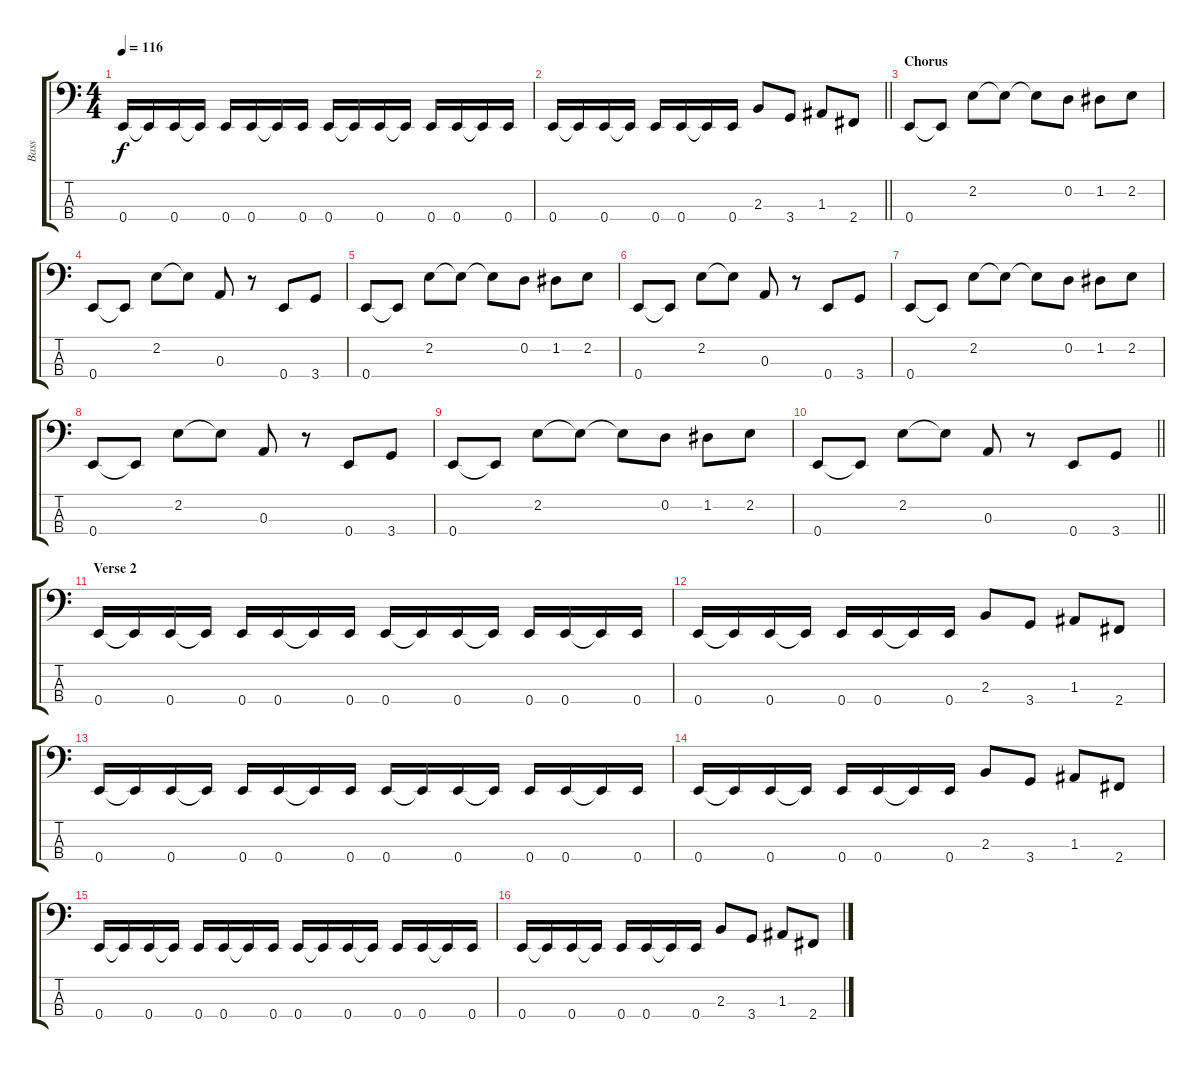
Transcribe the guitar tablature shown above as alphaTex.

\track ("Bass" "Bass") {instrument electricbassfinger}
\staff {score tabs}
\tuning (G2 D2 A1 E1) {hide}
\ts (4 4)
\tempo 116
\clef f4
\ks c
0.4.16{dy f} 0.4{t}.16 0.4.16 0.4{t}.16 0.4.16 0.4.16 0.4{t}.16 0.4.16 0.4.16 0.4{t}.16 0.4.16 0.4{t}.16 0.4.16 0.4.16 0.4{t}.16 0.4.16 |
\barLineRight lightlight
0.4.16 0.4{t}.16 0.4.16 0.4{t}.16 0.4.16 0.4.16 0.4{t}.16 0.4.16 2.3.8 3.4.8 1.3.8 2.4.8 |
\section ("" "Chorus")
0.4.8 0.4{t}.8 2.2.8 2.2{t}.8 2.2{t}.8 0.2.8 1.2.8 2.2.8 |
0.4.8 0.4{t}.8 2.2.8 2.2{t}.8 0.3.8 r.8 0.4.8 3.4.8 |
0.4.8 0.4{t}.8 2.2.8 2.2{t}.8 2.2{t}.8 0.2.8 1.2.8 2.2.8 |
0.4.8 0.4{t}.8 2.2.8 2.2{t}.8 0.3.8 r.8 0.4.8 3.4.8 |
0.4.8 0.4{t}.8 2.2.8 2.2{t}.8 2.2{t}.8 0.2.8 1.2.8 2.2.8 |
0.4.8 0.4{t}.8 2.2.8 2.2{t}.8 0.3.8 r.8 0.4.8 3.4.8 |
0.4.8 0.4{t}.8 2.2.8 2.2{t}.8 2.2{t}.8 0.2.8 1.2.8 2.2.8 |
\barLineRight lightlight
0.4.8 0.4{t}.8 2.2.8 2.2{t}.8 0.3.8 r.8 0.4.8 3.4.8 |
\section ("" "Verse 2")
0.4.16 0.4{t}.16 0.4.16 0.4{t}.16 0.4.16 0.4.16 0.4{t}.16 0.4.16 0.4.16 0.4{t}.16 0.4.16 0.4{t}.16 0.4.16 0.4.16 0.4{t}.16 0.4.16 |
0.4.16 0.4{t}.16 0.4.16 0.4{t}.16 0.4.16 0.4.16 0.4{t}.16 0.4.16 2.3.8 3.4.8 1.3.8 2.4.8 |
0.4.16 0.4{t}.16 0.4.16 0.4{t}.16 0.4.16 0.4.16 0.4{t}.16 0.4.16 0.4.16 0.4{t}.16 0.4.16 0.4{t}.16 0.4.16 0.4.16 0.4{t}.16 0.4.16 |
0.4.16 0.4{t}.16 0.4.16 0.4{t}.16 0.4.16 0.4.16 0.4{t}.16 0.4.16 2.3.8 3.4.8 1.3.8 2.4.8 |
0.4.16 0.4{t}.16 0.4.16 0.4{t}.16 0.4.16 0.4.16 0.4{t}.16 0.4.16 0.4.16 0.4{t}.16 0.4.16 0.4{t}.16 0.4.16 0.4.16 0.4{t}.16 0.4.16 |
0.4.16 0.4{t}.16 0.4.16 0.4{t}.16 0.4.16 0.4.16 0.4{t}.16 0.4.16 2.3.8 3.4.8 1.3.8 2.4.8
